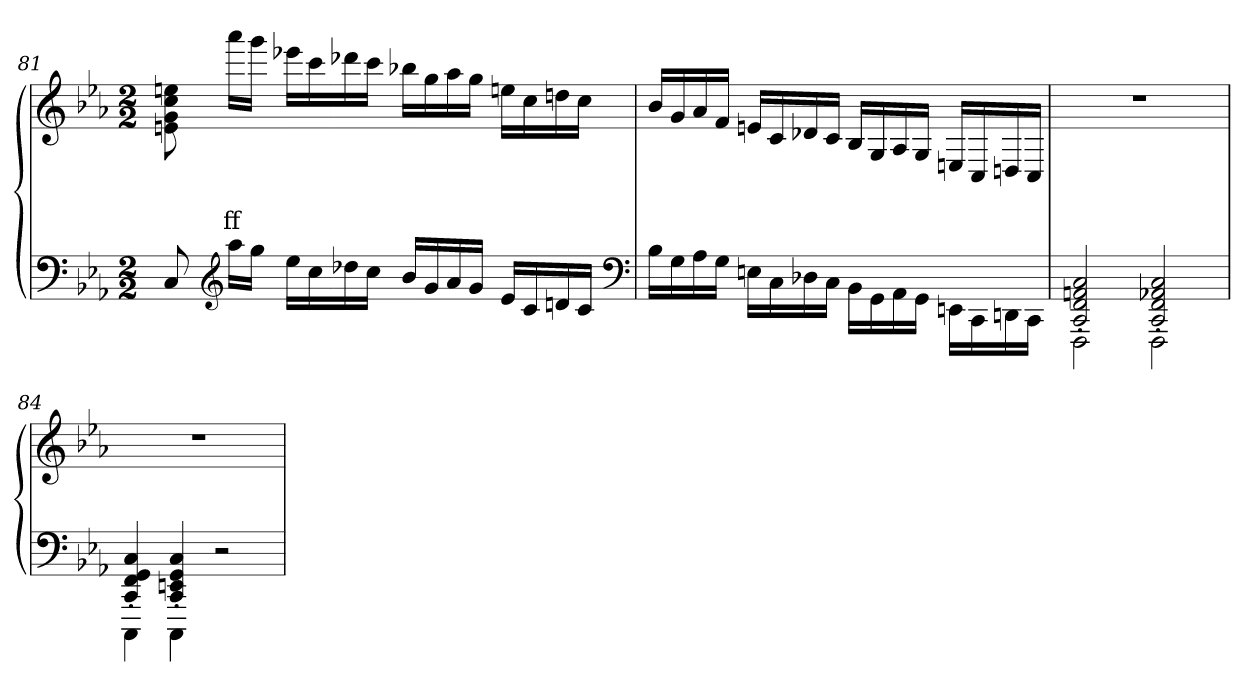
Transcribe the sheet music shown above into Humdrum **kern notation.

**kern	**kern	**text	**text
*part2	*part1	*part1	*part1
*staff2	*staff1	*staff1	*staff1
*clefF4	*clefG2	*	*
*k[b-e-a-]	*k[b-e-a-]	*	*
*M2/2	*M2/2	*	*
=81	=81	=81	=81
8C	8een\ 8cc\ 8g\ 8en\	.	.
*clefG2	*	*	*
16aa-LL	16aaa-LL	.	ff
16ggJJ	16gggJJ	.	.
16ee-LL	16eee-XLL	.	.
16cc	16ccc	.	.
16dd-X	16ddd-X	.	.
16ccJJ	16cccJJ	.	.
16b-LL	16bb-XLL	.	.
16g	16gg	.	.
16a-	16aa-	.	.
16gJJ	16ggJJ	.	.
16e-LL	16eenLL	.	.
16c	16cc	.	.
16dn	16ddn	.	.
16cJJ	16ccJJ	.	.
*clefF4	*	*	*
=82	=82	=82	=82
16B-LL	16b-LL	.	.
16G	16g	.	.
16A-	16a-	.	.
16GJJ	16fJJ	.	.
16EnLL	16enLL	.	.
16C\	16c	.	.
16D-X	16d-X	.	.
16CJJ	16cJJ	.	.
16BB-LL	16B-LL	.	.
16GG\	16G	.	.
16AA-	16A-	.	.
16GGJJ	16GJJ	.	.
16EEnLL	16ELL	.	.
16CC\	16C	.	.
16DDn	16Dn	.	.
16CCJJ	16CJJ	.	.
=83	=83	=83	=83
*^	*	*	*
2FFF\	2C/'> 2AAn/'> 2FF/'> 2CC/'>	1r	.	.
2FFF\	2C/'> 2AA-X/'> 2FF/'> 2CC/'>	.	.	.
=84	=84	=84	=84	=84
4CCC\	4C/'> 4GG/'> 4FF/'> 4CC/'>	1r	.	.
4CCC\	4C/'> 4GG/'> 4EEn/'> 4CC/'>	.	.	.
2r	2ryy	.	.	.
*v	*v	*	*	*
=	=	=	=
*-	*-	*-	*-
